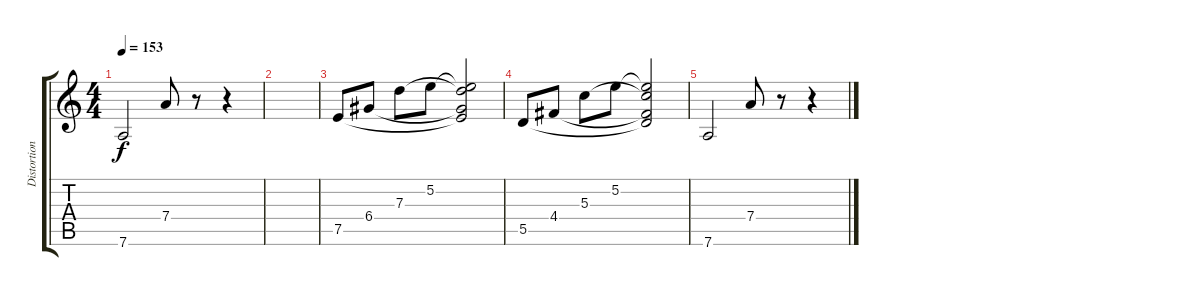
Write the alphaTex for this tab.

\track ("Distortion" "Distortion") {instrument overdrivenguitar}
\staff {score tabs}
\tuning (E4 B3 G3 D3 A2 D2) {hide}
\ts (4 4)
\tempo 153
\clef g2
\ks c
7.6.2{dy f} 7.4.8 r.8 r.4 |
|
7.5.8 6.4.8 7.3.8 5.2.8 (5.2{t} 7.3{t} 6.4{t} 7.5{t}).2 |
5.5.8 4.4.8 5.3.8 5.2.8 (5.2{t} 5.3{t} 4.4{t} 5.5{t}).2 |
7.6.2 7.4.8 r.8 r.4
